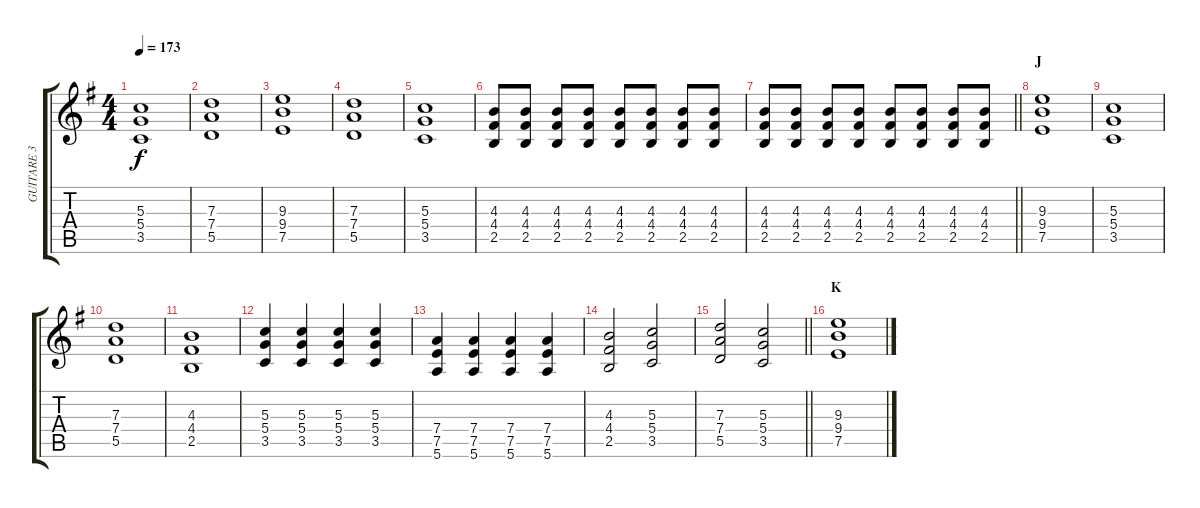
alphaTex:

\track ("GUITARE 3" "GUITARE 3") {instrument distortionguitar}
\staff {score tabs}
\tuning (E4 B3 G3 D3 A2 E2) {hide}
\ts (4 4)
\tempo 173
\clef g2
\ks g
(5.3 5.4 3.5).1{dy f} |
(7.3 7.4 5.5).1 |
(9.3 9.4 7.5).1 |
(7.3 7.4 5.5).1 |
(5.3 5.4 3.5).1 |
(4.3 4.4 2.5).8 (4.3 4.4 2.5).8 (4.3 4.4 2.5).8 (4.3 4.4 2.5).8 (4.3 4.4 2.5).8 (4.3 4.4 2.5).8 (4.3 4.4 2.5).8 (4.3 4.4 2.5).8 |
\barLineRight lightlight
(4.3 4.4 2.5).8 (4.3 4.4 2.5).8 (4.3 4.4 2.5).8 (4.3 4.4 2.5).8 (4.3 4.4 2.5).8 (4.3 4.4 2.5).8 (4.3 4.4 2.5).8 (4.3 4.4 2.5).8 |
\section ("" "J")
(9.3 9.4 7.5).1 |
(5.3 5.4 3.5).1 |
(7.3 7.4 5.5).1 |
(4.3 4.4 2.5).1 |
(5.3 5.4 3.5).4 (5.3 5.4 3.5).4 (5.3 5.4 3.5).4 (5.3 5.4 3.5).4 |
(7.4 7.5 5.6).4 (7.4 7.5 5.6).4 (7.4 7.5 5.6).4 (7.4 7.5 5.6).4 |
(4.3 4.4 2.5).2 (5.3 5.4 3.5).2 |
\barLineRight lightlight
(7.3 7.4 5.5).2 (5.3 5.4 3.5).2 |
\section ("" "K")
(9.3 9.4 7.5).1
